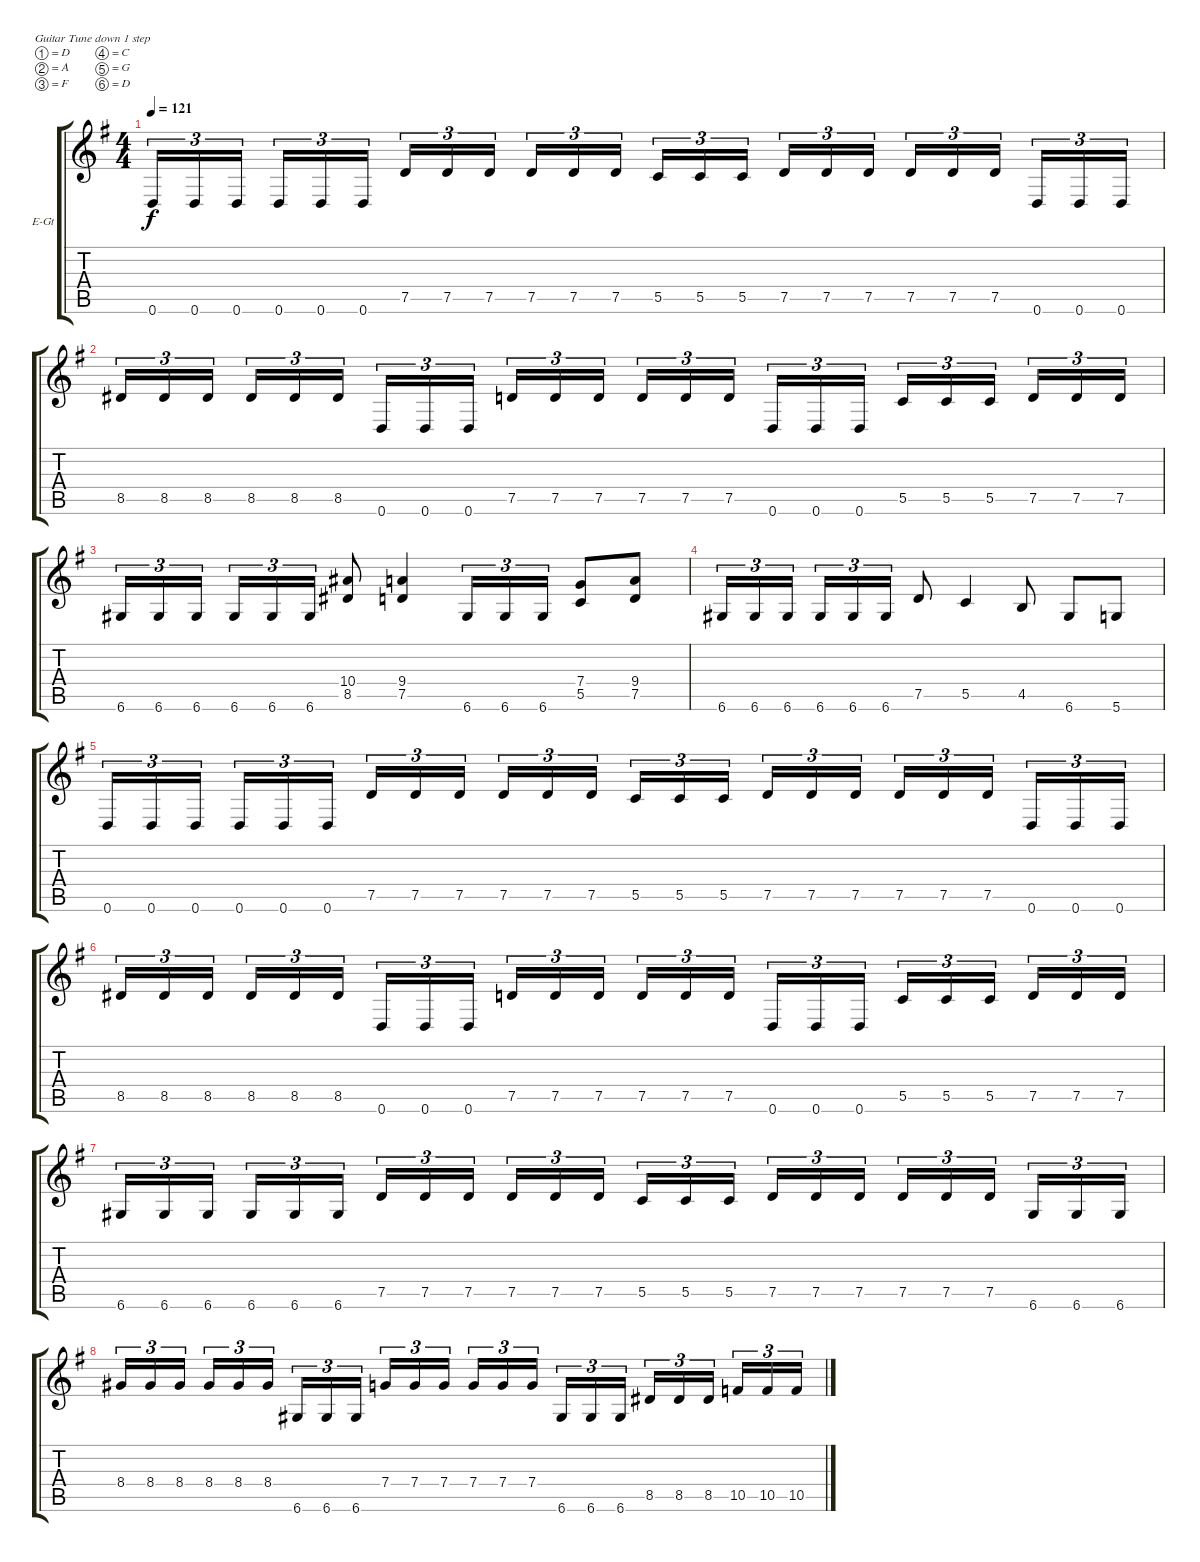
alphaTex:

\bracketExtendMode groupsimilarinstruments
\firstSystemTrackNameOrientation horizontal
\otherSystemsTrackNameOrientation horizontal
\track ("Leon Kemp" "E-Gt") {instrument distortionguitar}
\staff {score tabs}
\tuning (D4 A3 F3 C3 G2 D2)
\ts (4 4)
\tempo 121
\clef g2
\ks g
0.6.16{tu (3 2) dy f} 0.6.16{tu (3 2)} 0.6.16{tu (3 2)} 0.6.16{tu (3 2)} 0.6.16{tu (3 2)} 0.6.16{tu (3 2)} 7.5.16{tu (3 2)} 7.5.16{tu (3 2)} 7.5.16{tu (3 2)} 7.5.16{tu (3 2)} 7.5.16{tu (3 2)} 7.5.16{tu (3 2)} 5.5.16{tu (3 2)} 5.5.16{tu (3 2)} 5.5.16{tu (3 2)} 7.5.16{tu (3 2)} 7.5.16{tu (3 2)} 7.5.16{tu (3 2)} 7.5.16{tu (3 2)} 7.5.16{tu (3 2)} 7.5.16{tu (3 2)} 0.6.16{tu (3 2)} 0.6.16{tu (3 2)} 0.6.16{tu (3 2)} |
8.5.16{tu (3 2)} 8.5.16{tu (3 2)} 8.5.16{tu (3 2)} 8.5.16{tu (3 2)} 8.5.16{tu (3 2)} 8.5.16{tu (3 2)} 0.6.16{tu (3 2)} 0.6.16{tu (3 2)} 0.6.16{tu (3 2)} 7.5.16{tu (3 2)} 7.5.16{tu (3 2)} 7.5.16{tu (3 2)} 7.5.16{tu (3 2)} 7.5.16{tu (3 2)} 7.5.16{tu (3 2)} 0.6.16{tu (3 2)} 0.6.16{tu (3 2)} 0.6.16{tu (3 2)} 5.5.16{tu (3 2)} 5.5.16{tu (3 2)} 5.5.16{tu (3 2)} 7.5.16{tu (3 2)} 7.5.16{tu (3 2)} 7.5.16{tu (3 2)} |
6.6.16{tu (3 2)} 6.6.16{tu (3 2)} 6.6.16{tu (3 2)} 6.6.16{tu (3 2)} 6.6.16{tu (3 2)} 6.6.16{tu (3 2)} (10.4 8.5).8 (9.4 7.5).4 6.6.16{tu (3 2)} 6.6.16{tu (3 2)} 6.6.16{tu (3 2)} (7.4 5.5).8 (9.4 7.5).8 |
6.6.16{tu (3 2)} 6.6.16{tu (3 2)} 6.6.16{tu (3 2)} 6.6.16{tu (3 2)} 6.6.16{tu (3 2)} 6.6.16{tu (3 2)} 7.5.8 5.5.4 4.5.8 6.6.8 5.6.8 |
0.6.16{tu (3 2)} 0.6.16{tu (3 2)} 0.6.16{tu (3 2)} 0.6.16{tu (3 2)} 0.6.16{tu (3 2)} 0.6.16{tu (3 2)} 7.5.16{tu (3 2)} 7.5.16{tu (3 2)} 7.5.16{tu (3 2)} 7.5.16{tu (3 2)} 7.5.16{tu (3 2)} 7.5.16{tu (3 2)} 5.5.16{tu (3 2)} 5.5.16{tu (3 2)} 5.5.16{tu (3 2)} 7.5.16{tu (3 2)} 7.5.16{tu (3 2)} 7.5.16{tu (3 2)} 7.5.16{tu (3 2)} 7.5.16{tu (3 2)} 7.5.16{tu (3 2)} 0.6.16{tu (3 2)} 0.6.16{tu (3 2)} 0.6.16{tu (3 2)} |
8.5.16{tu (3 2)} 8.5.16{tu (3 2)} 8.5.16{tu (3 2)} 8.5.16{tu (3 2)} 8.5.16{tu (3 2)} 8.5.16{tu (3 2)} 0.6.16{tu (3 2)} 0.6.16{tu (3 2)} 0.6.16{tu (3 2)} 7.5.16{tu (3 2)} 7.5.16{tu (3 2)} 7.5.16{tu (3 2)} 7.5.16{tu (3 2)} 7.5.16{tu (3 2)} 7.5.16{tu (3 2)} 0.6.16{tu (3 2)} 0.6.16{tu (3 2)} 0.6.16{tu (3 2)} 5.5.16{tu (3 2)} 5.5.16{tu (3 2)} 5.5.16{tu (3 2)} 7.5.16{tu (3 2)} 7.5.16{tu (3 2)} 7.5.16{tu (3 2)} |
6.6.16{tu (3 2)} 6.6.16{tu (3 2)} 6.6.16{tu (3 2)} 6.6.16{tu (3 2)} 6.6.16{tu (3 2)} 6.6.16{tu (3 2)} 7.5.16{tu (3 2)} 7.5.16{tu (3 2)} 7.5.16{tu (3 2)} 7.5.16{tu (3 2)} 7.5.16{tu (3 2)} 7.5.16{tu (3 2)} 5.5.16{tu (3 2)} 5.5.16{tu (3 2)} 5.5.16{tu (3 2)} 7.5.16{tu (3 2)} 7.5.16{tu (3 2)} 7.5.16{tu (3 2)} 7.5.16{tu (3 2)} 7.5.16{tu (3 2)} 7.5.16{tu (3 2)} 6.6.16{tu (3 2)} 6.6.16{tu (3 2)} 6.6.16{tu (3 2)} |
8.4.16{tu (3 2)} 8.4.16{tu (3 2)} 8.4.16{tu (3 2)} 8.4.16{tu (3 2)} 8.4.16{tu (3 2)} 8.4.16{tu (3 2)} 6.6.16{tu (3 2)} 6.6.16{tu (3 2)} 6.6.16{tu (3 2)} 7.4.16{tu (3 2)} 7.4.16{tu (3 2)} 7.4.16{tu (3 2)} 7.4.16{tu (3 2)} 7.4.16{tu (3 2)} 7.4.16{tu (3 2)} 6.6.16{tu (3 2)} 6.6.16{tu (3 2)} 6.6.16{tu (3 2)} 8.5.16{tu (3 2)} 8.5.16{tu (3 2)} 8.5.16{tu (3 2)} 10.5.16{tu (3 2)} 10.5.16{tu (3 2)} 10.5.16{tu (3 2)}
